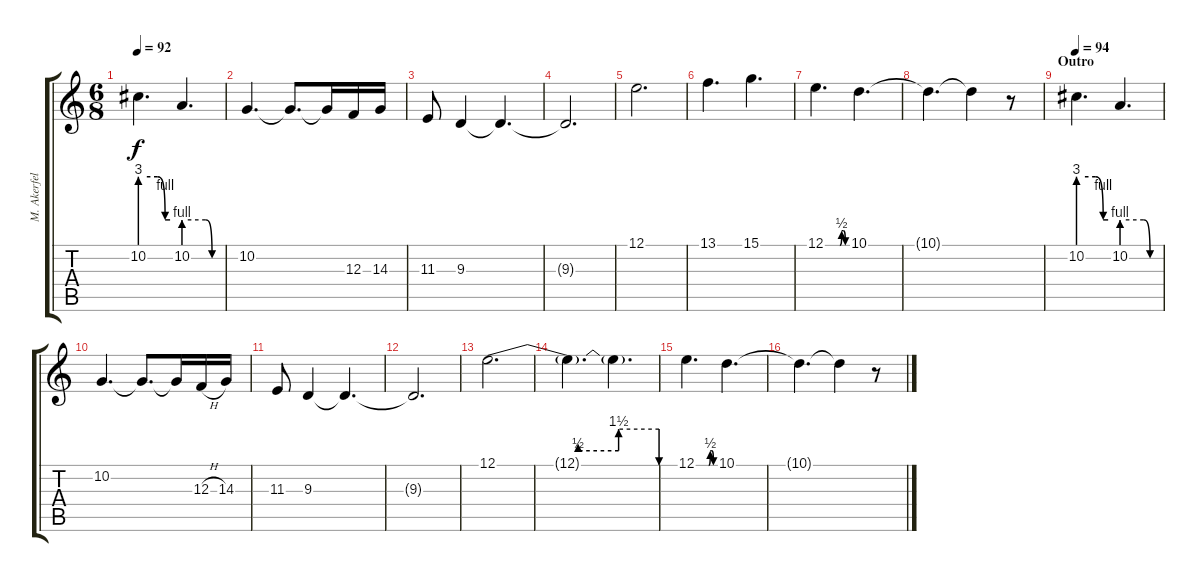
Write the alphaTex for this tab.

\track ("M. Akerfeldt (Vocals)" "M. Akerfel") {instrument oboe}
\staff {score tabs}
\tuning (E4 A3 F3 D3 A2 D2) {hide}
\ts (6 8)
\tempo 92
\clef g2
\ks c
10.2{be (custom 0 12 35 12 50 4 60 4)}.4{d dy f} 10.2{be (custom 0 4 35 4 45 0 60 0)}.4{d} |
10.2.4{d} 10.2{t}.8{d} 10.2{t}.16 12.3.16 14.3.16 |
11.3.8 9.3.4 9.3{t}.4{d} |
9.3{t}.2{d} |
12.1.2{d} |
13.1.4{d} 15.1.4{d} |
12.1{be (custom 0 0 40 0 45 2 50 2 55 0 60 0)}.4{d} 10.1.4{d} |
10.1{t}.4{d} 10.1{t}.4 r.8 |
\section ("" "Outro")
\tempo 94
10.2{be (custom 0 12 35 12 50 4 60 4)}.4{d} 10.2{be (custom 0 4 35 4 45 0 60 0)}.4{d} |
10.2.4{d} 10.2{t}.8{d} 10.2{t}.16 12.3{h}.16 14.3.16 |
11.3.8 9.3.4 9.3{t}.4{d} |
9.3{t}.2{d} |
12.1{be (custom 0 0 30 0 30 2 45 2 45 6 60 6 60 0)}.2{d} |
12.1{t}.4{d} 12.1{t}.4{d} |
12.1{be (custom 0 0 40 0 45 2 50 2 55 0 60 0)}.4{d} 10.1.4{d} |
10.1{t}.4{d} 10.1{t}.4 r.8
